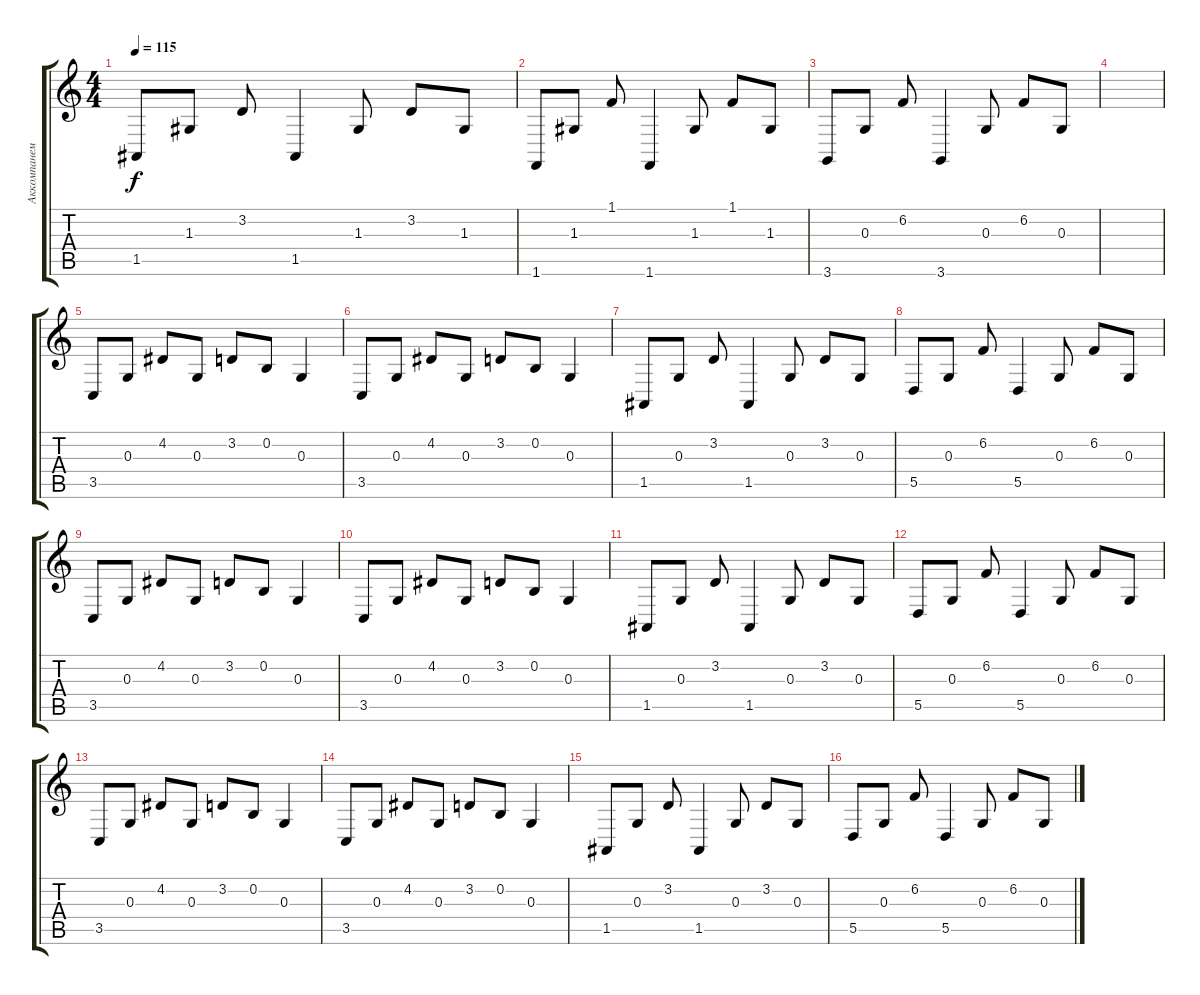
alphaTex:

\track ("Аккомпанемент" "Аккомпанем") {instrument acousticgrandpiano}
\staff {score tabs}
\tuning (E4 B3 G3 D3 A2 E2) {hide}
\ts (4 4)
\tempo 115
\clef g2
\ks c
1.5.8{dy f} 1.3.8 3.2.8 1.5.4 1.3.8 3.2.8 1.3.8 |
1.6.8 1.3.8 1.1.8 1.6.4 1.3.8 1.1.8 1.3.8 |
3.6.8 0.3.8 6.2.8 3.6.4 0.3.8 6.2.8 0.3.8 |
|
3.5.8 0.3.8 4.2.8 0.3.8 3.2.8 0.2.8 0.3.4 |
3.5.8 0.3.8 4.2.8 0.3.8 3.2.8 0.2.8 0.3.4 |
1.5.8 0.3.8 3.2.8 1.5.4 0.3.8 3.2.8 0.3.8 |
5.5.8 0.3.8 6.2.8 5.5.4 0.3.8 6.2.8 0.3.8 |
3.5.8 0.3.8 4.2.8 0.3.8 3.2.8 0.2.8 0.3.4 |
3.5.8 0.3.8 4.2.8 0.3.8 3.2.8 0.2.8 0.3.4 |
1.5.8 0.3.8 3.2.8 1.5.4 0.3.8 3.2.8 0.3.8 |
5.5.8 0.3.8 6.2.8 5.5.4 0.3.8 6.2.8 0.3.8 |
3.5.8 0.3.8 4.2.8 0.3.8 3.2.8 0.2.8 0.3.4 |
3.5.8 0.3.8 4.2.8 0.3.8 3.2.8 0.2.8 0.3.4 |
1.5.8 0.3.8 3.2.8 1.5.4 0.3.8 3.2.8 0.3.8 |
5.5.8 0.3.8 6.2.8 5.5.4 0.3.8 6.2.8 0.3.8
